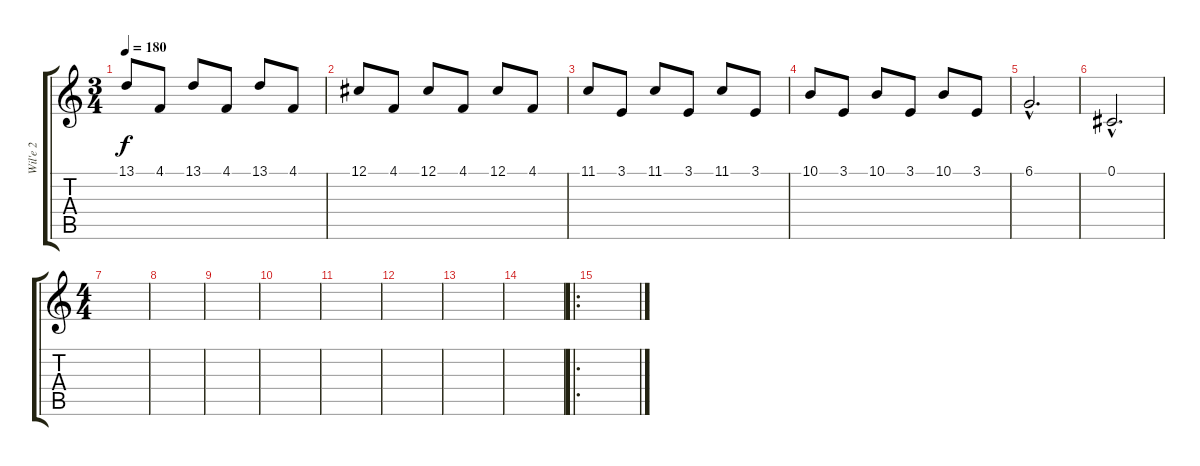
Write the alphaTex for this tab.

\track ("Wil'e 2" "Wil'e 2") {instrument musicbox}
\staff {score tabs}
\tuning (Db4 Ab3 E3 B2 Gb2 B1) {hide}
\ts (3 4)
\tempo 180
\clef g2
\ks c
13.1.8{dy f} 4.1.8 13.1.8 4.1.8 13.1.8 4.1.8 |
12.1.8 4.1.8 12.1.8 4.1.8 12.1.8 4.1.8 |
11.1.8 3.1.8 11.1.8 3.1.8 11.1.8 3.1.8 |
10.1.8 3.1.8 10.1.8 3.1.8 10.1.8 3.1.8 |
6.1{hac}.2{d} |
0.1{hac}.2{d} |
\ts (4 4)
|
|
|
|
|
|
|
|
\ro
